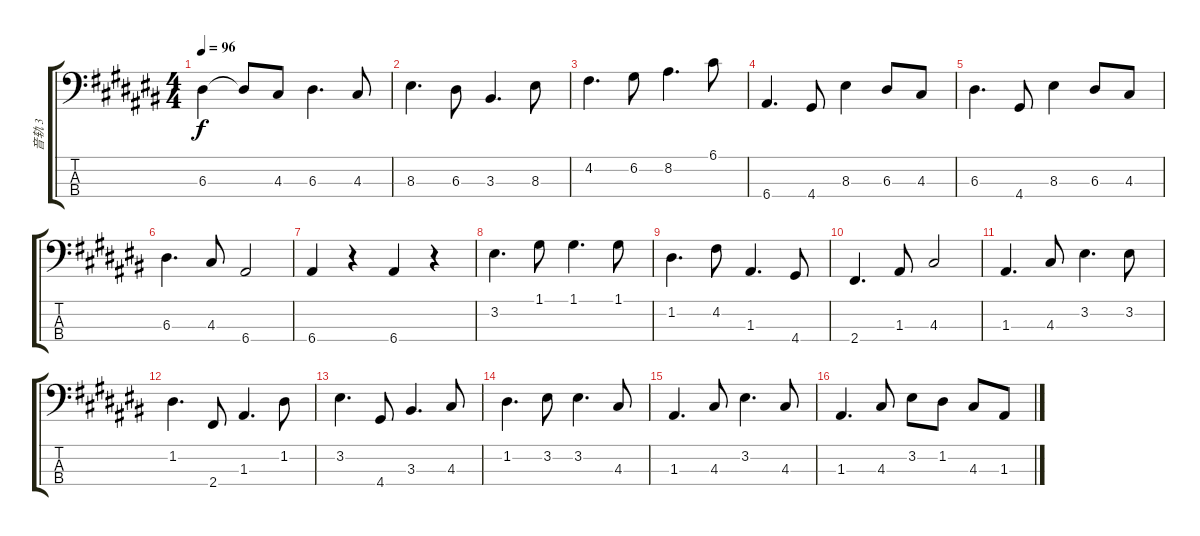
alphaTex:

\track ("音轨 3" "音轨 3") {instrument electricbassfinger}
\staff {score tabs}
\tuning (G2 D2 A1 E1) {hide}
\ts (4 4)
\tempo 96
\clef f4
\ks c#
6.3.4{dy f} 6.3{t}.8 4.3.8 6.3.4{d} 4.3.8 |
8.3.4{d} 6.3.8 3.3.4{d} 8.3.8 |
4.2.4{d} 6.2.8 8.2.4{d} 6.1.8 |
6.4.4{d} 4.4.8 8.3.4 6.3.8 4.3.8 |
6.3.4{d} 4.4.8 8.3.4 6.3.8 4.3.8 |
6.3.4{d} 4.3.8 6.4.2 |
6.4.4 r.4 6.4.4 r.4 |
3.2.4{d} 1.1.8 1.1.4{d} 1.1.8 |
1.2.4{d} 4.2.8 1.3.4{d} 4.4.8 |
2.4.4{d} 1.3.8 4.3.2 |
1.3.4{d} 4.3.8 3.2.4{d} 3.2.8 |
1.2.4{d} 2.4.8 1.3.4{d} 1.2.8 |
3.2.4{d} 4.4.8 3.3.4{d} 4.3.8 |
1.2.4{d} 3.2.8 3.2.4{d} 4.3.8 |
1.3.4{d} 4.3.8 3.2.4{d} 4.3.8 |
1.3.4{d} 4.3.8 3.2.8 1.2.8 4.3.8 1.3.8
